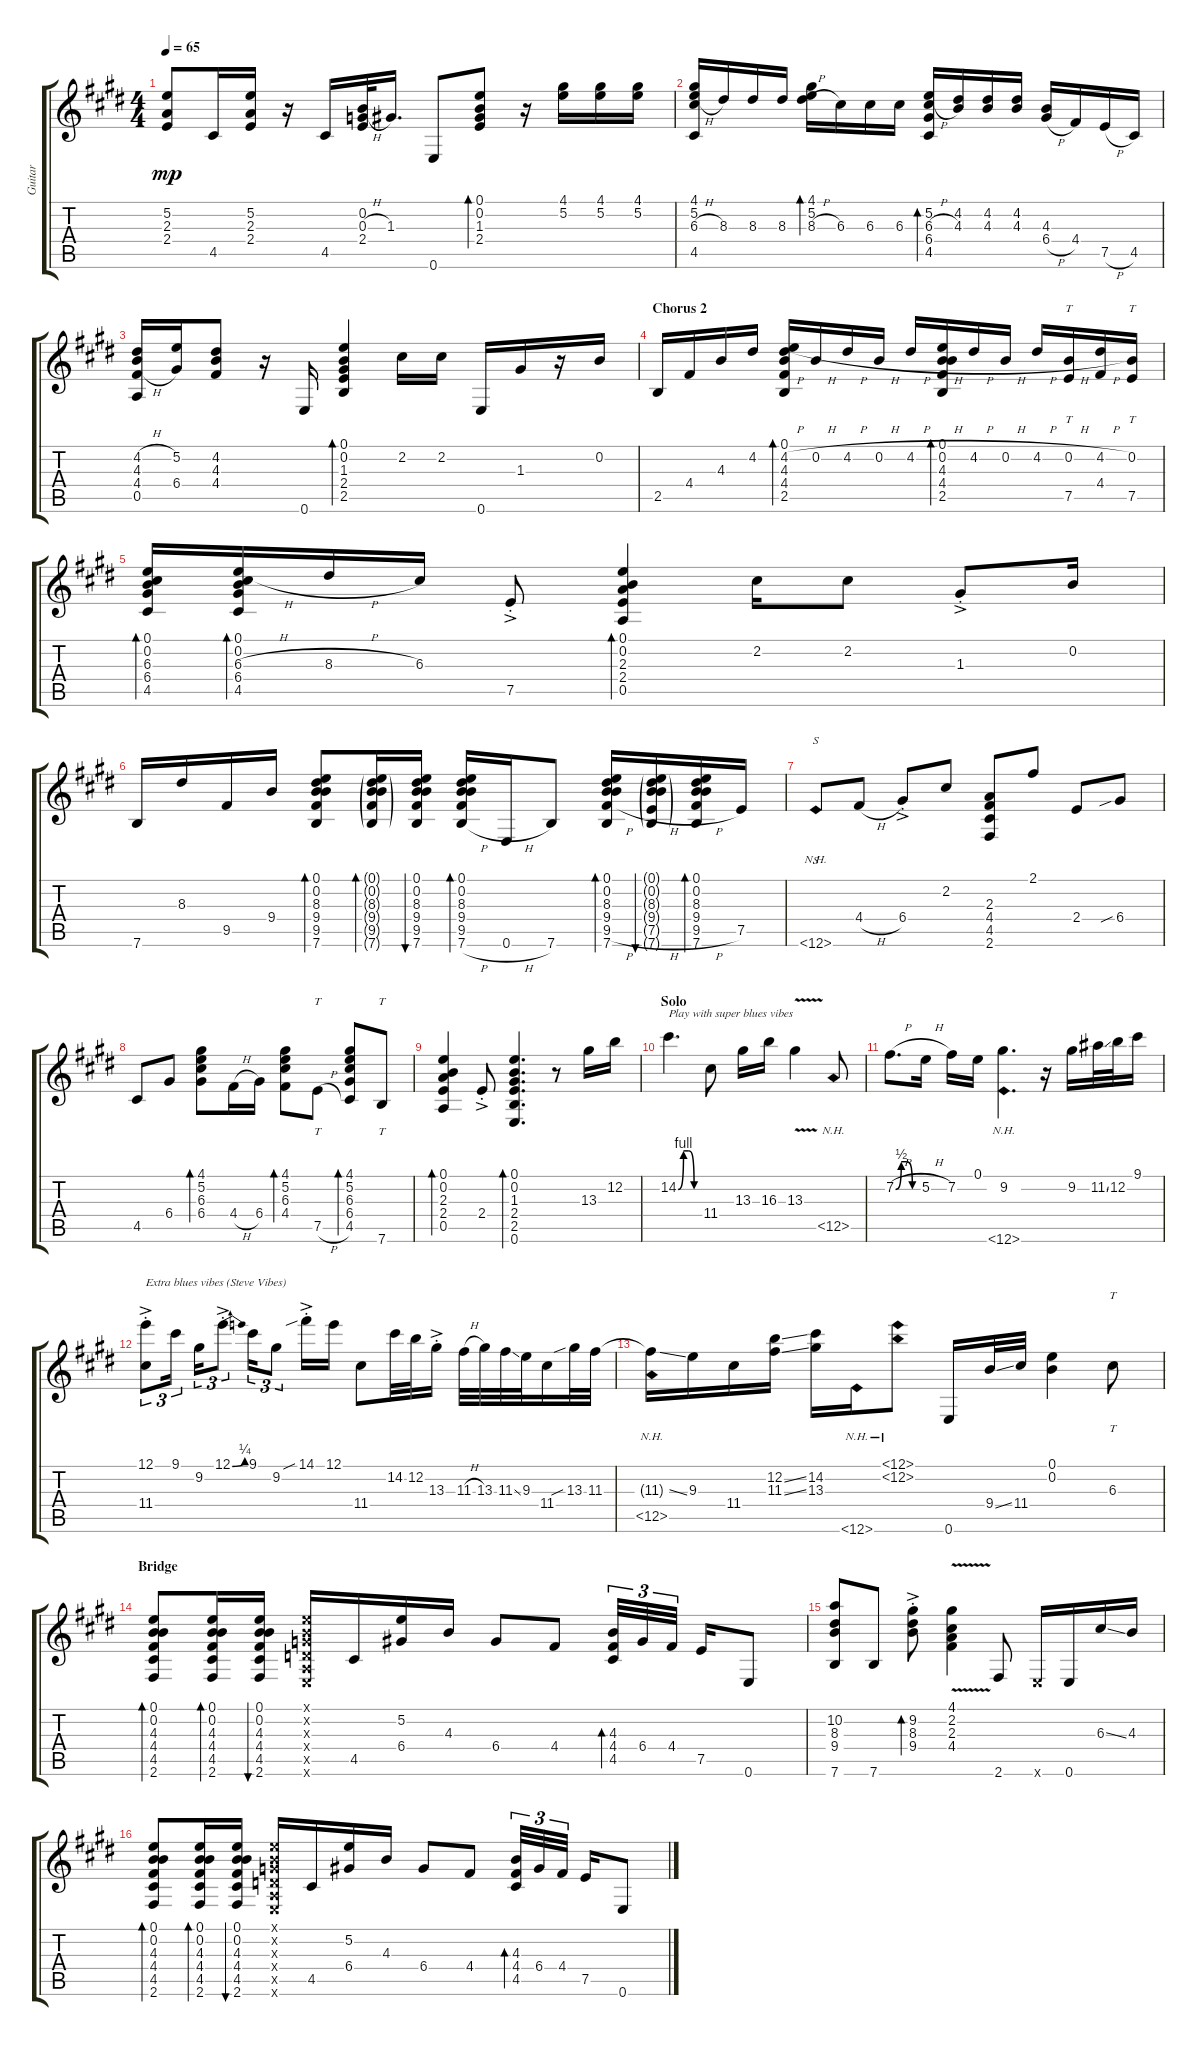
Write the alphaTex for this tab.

\track ("Guitar" "Guitar") {instrument acousticguitarsteel}
\staff {score tabs}
\tuning (E4 B3 G3 D3 A2 E2) {hide}
\ts (4 4)
\tempo 65
\clef g2
\ks e
(5.2 2.3 2.4).8{dy mp} 4.5.16 (5.2 2.3 2.4).16 r.16 4.5.16 (0.2 0.3{h} 2.4).32 1.3.16{d} 0.6.8 (0.1 0.2 1.3 2.4).8{bd 30} r.16 (4.1 5.2).16 (4.1 5.2).16 (4.1 5.2).16 |
(4.1 5.2 6.3{h} 4.5).16 8.3.16 8.3.16 8.3.16 (4.1 5.2 8.3{h}).16{bd 30} 6.3.16 6.3.16 6.3.16 (5.2 6.3{h} 6.4 4.5).16{bd 30} (4.2 4.3).16 (4.2 4.3).16 (4.2 4.3).16 (4.3 6.4{h}).16 4.4.16 7.5{h}.16 4.5.16 |
(4.2{h} 4.3 4.4{h} 0.5).16 (5.2 6.4).16 (4.2 4.3 4.4).8 r.16 0.6.16 (0.1 0.2 1.3 2.4 2.5).4{bd 30} 2.2.16 2.2.16 0.6.16 1.3.16 r.16 0.2.16 |
\section ("" "Chorus 2")
2.5.16 4.4.16 4.3.16 4.2.16 (0.1 4.2{h} 4.3 4.4 2.5).16{bd 30} 0.2{h}.16 4.2{h}.16 0.2{h}.16 4.2{h}.16 (0.1 0.2{h} 4.3 4.4 2.5).16{bd 30} 4.2{h}.16 0.2{h}.16 4.2{h}.16 (0.2{h} 7.5).16{tt} (4.2{h} 4.4).16 (0.2 7.5).16{tt} |
(0.1 0.2 6.3 6.4 4.5).16{bd 30} (0.1 0.2 6.3{h} 6.4 4.5).16{bd 30} 8.3{h}.16 6.3.16 7.5{ac st}.8 (0.1 0.2 2.3 2.4 0.5).4{bd 30} 2.2.16 2.2.8 1.3{ac st}.8 0.2.16 |
7.6.16 8.3.16 9.5.16 9.4.16 (0.1 0.2 8.3 9.4 9.5 7.6).8{bd 30} (0.1{g} 0.2{g} 8.3{g} 9.4{g} 9.5{g} 7.6{g}).16{bd 30} (0.1 0.2 8.3 9.4 9.5 7.6).16{bu 30} (0.1 0.2 8.3 9.4 9.5 7.6{h}).16{bd 30} 0.6{h}.16 7.6.8 (0.1 0.2 8.3 9.4 9.5{h} 7.6).16{bd 30} (0.1{g} 0.2{g} 8.3{g} 9.4{g} 7.5{h g} 7.6{g}).16{bu 30} (0.1 0.2 8.3 9.4 9.5{h} 7.6).16{bd 30} 7.5.16 |
12.6{nh}.8{s} 4.4{h}.8 6.4{ac st}.8 2.2.8 (2.3 4.4 4.5 2.6).8 2.1.8 2.4.8 6.4{sib}.8 |
4.5.8 6.4.8 (4.1 5.2 6.3 6.4).8{bd 30} 4.4{h}.16 6.4.16 (4.1 5.2 6.3 4.4).8{bd 30} 7.5{h}.8{tt} (4.1 5.2 6.3 6.4 4.5).8{bd 30} 7.6.8{tt} |
(0.1 0.2 2.3 2.4 0.5).4{bd 30} 2.4{ac st}.8 (0.1 0.2 1.3 2.4 2.5 0.6).4{d bd 30} r.8 13.3.16 12.2.16 |
\section ("" "Solo")
14.2{be (custom 0 0 15 4 30 4 45 0 60 0)}.4{d txt "Play with super blues vibes"} 11.4.8 13.3.16 16.3.16 13.3{v}.4 12.5{nh}.8 |
7.2{be (custom 0 0 15 2 30 2 45 0 60 0) h}.8{d} 5.2{h}.16 7.2.16 0.1.16 (9.2 12.6{nh}).4{d} r.16 9.2.16 11.2{ss}.32 12.2.32 9.1.16 |
(12.1{ac st} 11.4{ac st}).8{tu (3 2) txt "Extra blues vibes (Steve Vibes)"} 9.1.16{tu (3 2)} 9.2.16{tu (3 2)} 12.1{be (bend 0 0 60 1) ac st}.8{tu (3 2)} 9.1.16{tu (3 2)} 9.2.8{tu (3 2)} 14.1{sib ac st}.16 12.1.16 11.4.8 14.2.32 12.2.32 13.3{ac st}.16 11.3{h}.32 13.3.32 11.3{ss}.32 9.3.32 11.4.16 13.3{sib}.32 11.3.32 |
(11.3{ss t} 12.5{nh}).16 9.3.16 11.4.16 (12.2{ss} 11.3{ss}).16 (14.2 13.3).16 12.6{nh}.16 (12.1{nh} 12.2{nh}).8 0.6.16 9.4{ss}.32 11.4.32 (0.1 0.2).4 6.3.8{tt} |
\section ("" "Bridge")
(0.1 0.2 4.3 4.4 4.5 2.6).8{bd 30} (0.1 0.2 4.3 4.4 4.5 2.6).16{bd 30} (0.1 0.2 4.3 4.4 4.5 2.6).16{bu 30} (0.1{x} 0.2{x} 0.3{x} 0.4{x} 0.5{x} 0.6{x}).16 4.5.16 (5.2 6.4).16 4.3.16 6.4.8 4.4.8 (4.3 4.4 4.5).32{tu (3 2) bd 30} 6.4.32{tu (3 2)} 4.4.32{tu (3 2)} 7.5.16 0.6.8 |
(10.2 8.3 9.4 7.6).8 7.6.8 (9.2{ac st} 8.3{ac st} 9.4{ac st}).8{bd 30} (4.1 2.2{v} 2.3 4.4).4 2.6.8 0.6{x}.16 0.6.16 6.3{ss}.16 4.3.16 |
(0.1 0.2 4.3 4.4 4.5 2.6).8{bd 30} (0.1 0.2 4.3 4.4 4.5 2.6).16{bd 30} (0.1 0.2 4.3 4.4 4.5 2.6).16{bu 30} (0.1{x} 0.2{x} 0.3{x} 0.4{x} 0.5{x} 0.6{x}).16 4.5.16 (5.2 6.4).16 4.3.16 6.4.8 4.4.8 (4.3 4.4 4.5).32{tu (3 2) bd 30} 6.4.32{tu (3 2)} 4.4.32{tu (3 2)} 7.5.16 0.6.8
